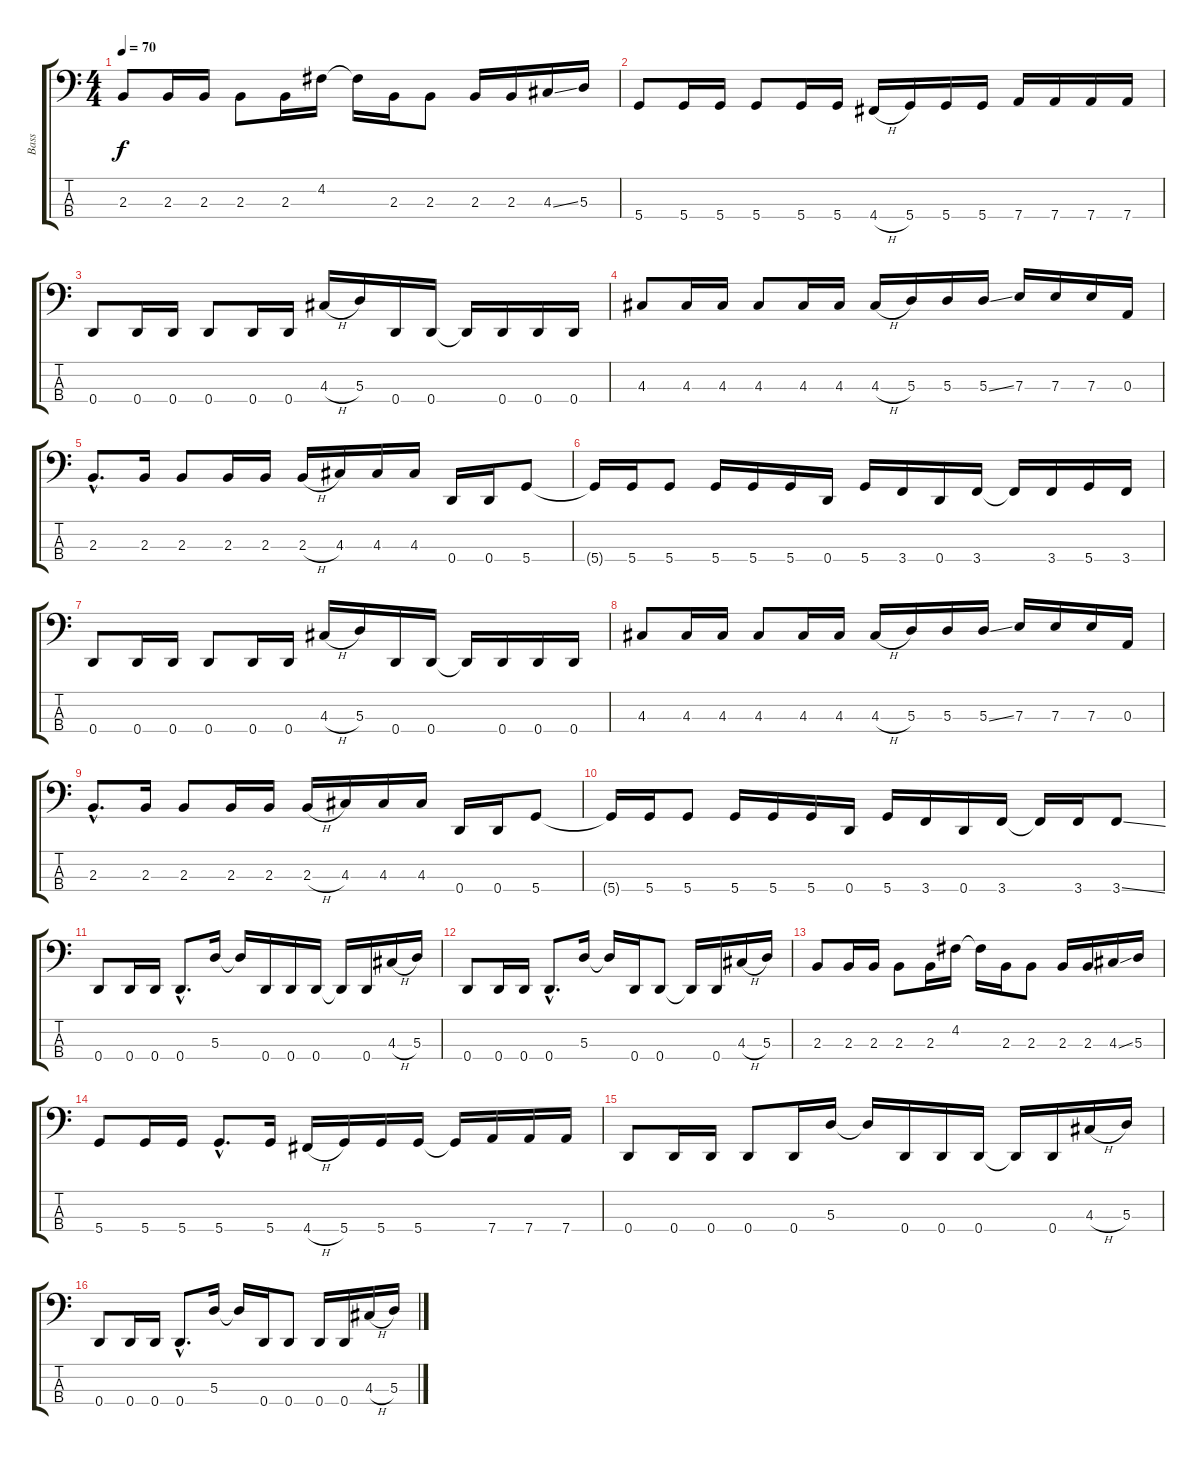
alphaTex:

\track ("Bass" "Bass") {instrument electricbassfinger}
\staff {score tabs}
\tuning (G2 D2 A1 D1) {hide}
\ts (4 4)
\tempo 70
\clef f4
\ks c
2.3.8{dy f} 2.3.16 2.3.16 2.3.8 2.3.16 4.2.16 4.2{t}.16 2.3.16 2.3.8 2.3.16 2.3.16 4.3{ss}.16 5.3.16 |
5.4.8 5.4.16 5.4.16 5.4.8 5.4.16 5.4.16 4.4{h}.16 5.4.16 5.4.16 5.4.16 7.4.16 7.4.16 7.4.16 7.4.16 |
0.4.8 0.4.16 0.4.16 0.4.8 0.4.16 0.4.16 4.3{h}.16 5.3.16 0.4.16 0.4.16 0.4{t}.16 0.4.16 0.4.16 0.4.16 |
4.3.8 4.3.16 4.3.16 4.3.8 4.3.16 4.3.16 4.3{h}.16 5.3.16 5.3.16 5.3{ss}.16 7.3.16 7.3.16 7.3.16 0.3.16 |
2.3{hac}.8{d} 2.3.16 2.3.8 2.3.16 2.3.16 2.3{h}.16 4.3.16 4.3.16 4.3.16 0.4.16 0.4.16 5.4.8 |
5.4{t}.16 5.4.16 5.4.8 5.4.16 5.4.16 5.4.16 0.4.16 5.4.16 3.4.16 0.4.16 3.4.16 3.4{t}.16 3.4.16 5.4.16 3.4.16 |
0.4.8 0.4.16 0.4.16 0.4.8 0.4.16 0.4.16 4.3{h}.16 5.3.16 0.4.16 0.4.16 0.4{t}.16 0.4.16 0.4.16 0.4.16 |
4.3.8 4.3.16 4.3.16 4.3.8 4.3.16 4.3.16 4.3{h}.16 5.3.16 5.3.16 5.3{ss}.16 7.3.16 7.3.16 7.3.16 0.3.16 |
2.3{hac}.8{d} 2.3.16 2.3.8 2.3.16 2.3.16 2.3{h}.16 4.3.16 4.3.16 4.3.16 0.4.16 0.4.16 5.4.8 |
5.4{t}.16 5.4.16 5.4.8 5.4.16 5.4.16 5.4.16 0.4.16 5.4.16 3.4.16 0.4.16 3.4.16 3.4{t}.16 3.4.16 3.4{ss}.8 |
0.4.8 0.4.16 0.4.16 0.4{hac}.8{d} 5.3.16 5.3{t}.16 0.4.16 0.4.16 0.4.16 0.4{t}.16 0.4.16 4.3{h}.16 5.3.16 |
0.4.8 0.4.16 0.4.16 0.4{hac}.8{d} 5.3.16 5.3{t}.16 0.4.16 0.4.8 0.4{t}.16 0.4.16 4.3{h}.16 5.3.16 |
2.3.8 2.3.16 2.3.16 2.3.8 2.3.16 4.2.16 4.2{t}.16 2.3.16 2.3.8 2.3.16 2.3.16 4.3{ss}.16 5.3.16 |
5.4.8 5.4.16 5.4.16 5.4{hac}.8{d} 5.4.16 4.4{h}.16 5.4.16 5.4.16 5.4.16 5.4{t}.16 7.4.16 7.4.16 7.4.16 |
0.4.8 0.4.16 0.4.16 0.4.8 0.4.16 5.3.16 5.3{t}.16 0.4.16 0.4.16 0.4.16 0.4{t}.16 0.4.16 4.3{h}.16 5.3.16 |
0.4.8 0.4.16 0.4.16 0.4{hac}.8{d} 5.3.16 5.3{t}.16 0.4.16 0.4.8 0.4.16 0.4.16 4.3{h}.16 5.3.16
